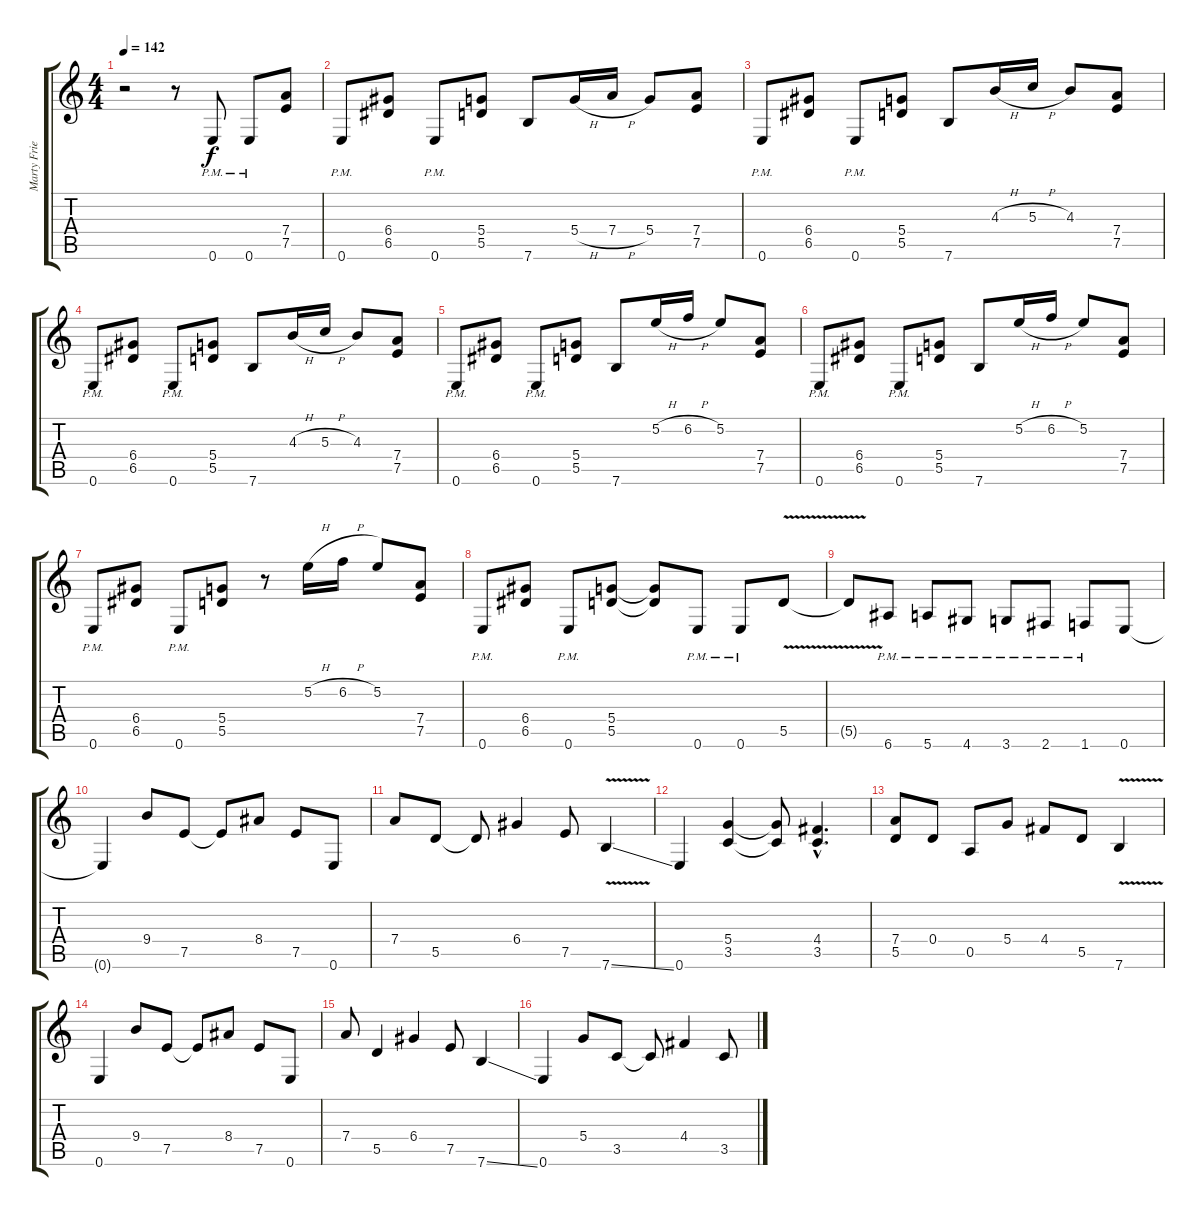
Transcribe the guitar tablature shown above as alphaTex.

\track ("Marty Friedman" "Marty Frie") {instrument distortionguitar}
\staff {score tabs}
\tuning (E4 B3 G3 D3 A2 E2) {hide}
\ts (4 4)
\tempo 142
\clef g2
\ks c
r.2{dy f} r.8 0.6{pm}.8 0.6{pm}.8 (7.4 7.5).8 |
0.6{pm}.8 (6.4 6.5).8 0.6{pm}.8 (5.4 5.5).8 7.6.8 5.4{h}.16 7.4{h}.16 5.4.8 (7.4 7.5).8 |
0.6{pm}.8 (6.4 6.5).8 0.6{pm}.8 (5.4 5.5).8 7.6.8 4.3{h}.16 5.3{h}.16 4.3.8 (7.4 7.5).8 |
0.6{pm}.8 (6.4 6.5).8 0.6{pm}.8 (5.4 5.5).8 7.6.8 4.3{h}.16 5.3{h}.16 4.3.8 (7.4 7.5).8 |
0.6{pm}.8 (6.4 6.5).8 0.6{pm}.8 (5.4 5.5).8 7.6.8 5.2{h}.16 6.2{h}.16 5.2.8 (7.4 7.5).8 |
0.6{pm}.8 (6.4 6.5).8 0.6{pm}.8 (5.4 5.5).8 7.6.8 5.2{h}.16 6.2{h}.16 5.2.8 (7.4 7.5).8 |
0.6{pm}.8 (6.4 6.5).8 0.6{pm}.8 (5.4 5.5).8 r.8 5.2{h}.16 6.2{h}.16 5.2.8 (7.4 7.5).8 |
0.6{pm}.8 (6.4 6.5).8 0.6{pm}.8 (5.4 5.5).8 (5.4{t} 5.5{t}).8 0.6{pm}.8 0.6{pm}.8 5.5{v}.8 |
5.5{t}.8 6.6{pm}.8 5.6{pm}.8 4.6{pm}.8 3.6{pm}.8 2.6{pm}.8 1.6{pm}.8 0.6.8 |
0.6{t}.4 9.4.8 7.5.8 7.5{t}.8 8.4.8 7.5.8 0.6.8 |
7.4.8 5.5.8 5.5{t}.8 6.4.4 7.5.8 7.6{v ss}.4 |
0.6.4 (5.4 3.5).4 (5.4{t} 3.5{t}).8 (4.4{hac} 3.5{hac}).4{d} |
(7.4 5.5).8 0.4.8 0.5.8 5.4.8 4.4.8 5.5.8 7.6{v}.4 |
0.6.4 9.4.8 7.5.8 7.5{t}.8 8.4.8 7.5.8 0.6.8 |
7.4.8 5.5.4 6.4.4 7.5.8 7.6{ss}.4 |
0.6.4 5.4.8 3.5.8 3.5{t}.8 4.4.4 3.5.8
